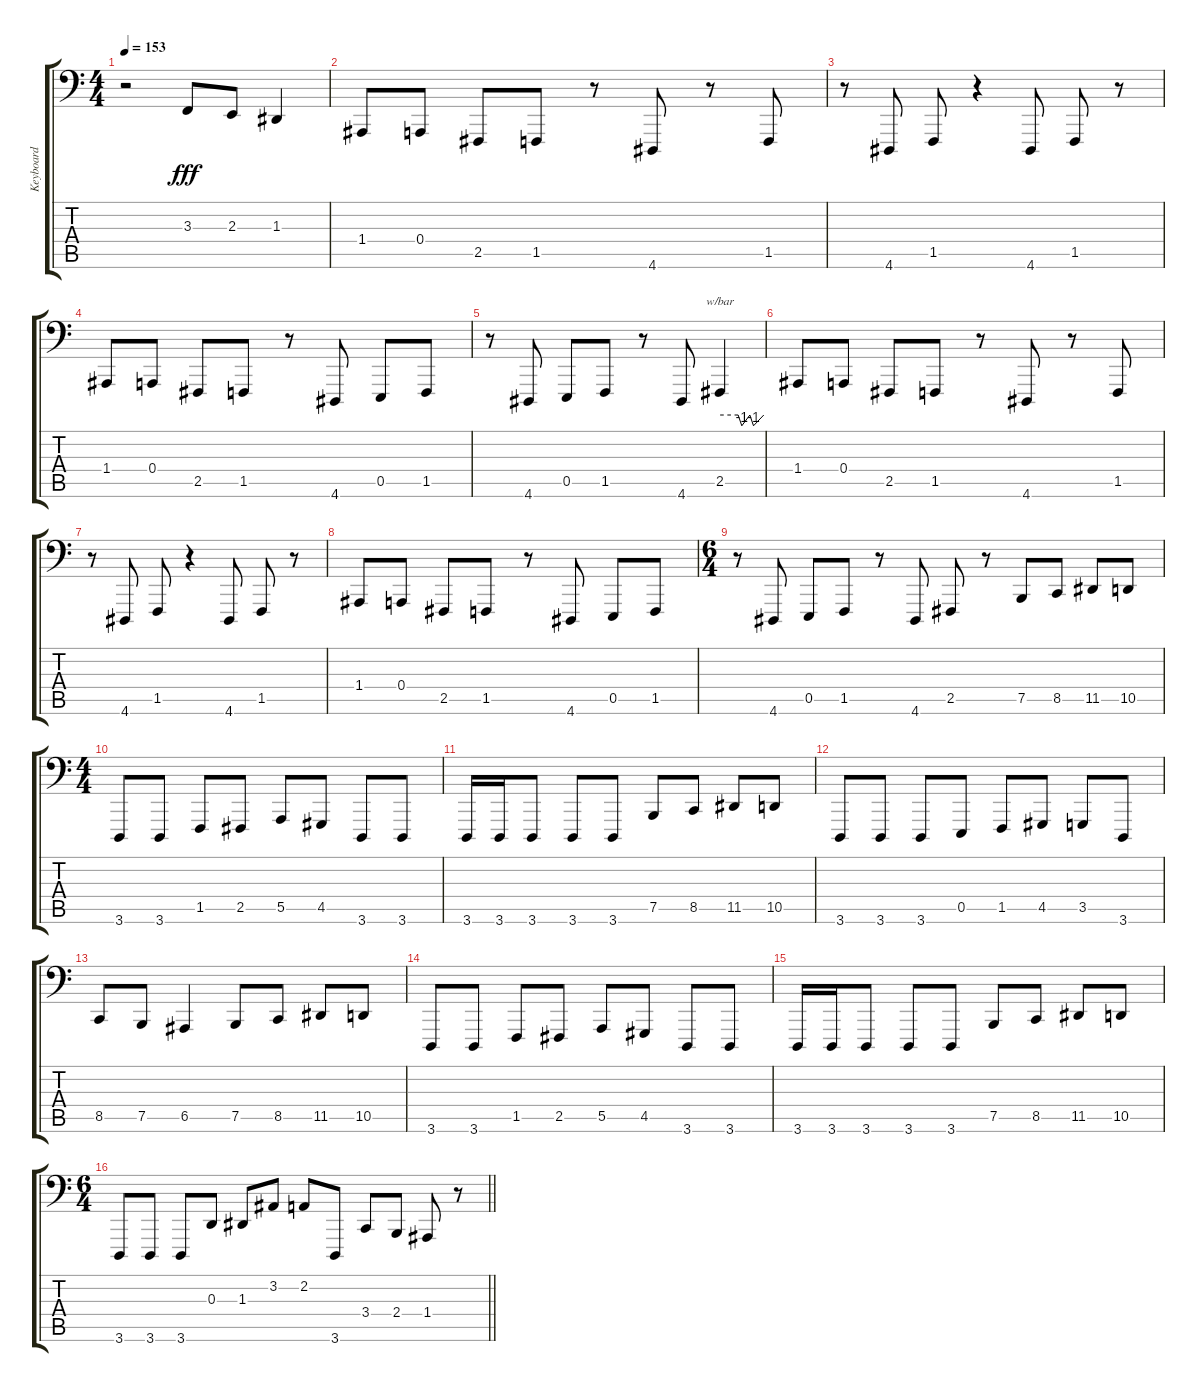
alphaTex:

\track ("Keyboard" "Keyboard") {instrument lead1square}
\staff {score tabs}
\tuning (C3 G2 D2 A1 E1 B0) {hide}
\ts (4 4)
\tempo 153
\clef f4
\ks c
r.2{dy fff} 3.3.8 2.3.8 1.3.4 |
1.4.8 0.4.8 2.5.8 1.5.8 r.8 4.6.8 r.8 1.5.8 |
r.8 4.6.8 1.5.8 r.4 4.6.8 1.5.8 r.8 |
1.4.8 0.4.8 2.5.8 1.5.8 r.8 4.6.8 0.5.8 1.5.8 |
r.8 4.6.8 0.5.8 1.5.8 r.8 4.6.8 2.5.4{tbe (custom default 0 0 25 0 30 -4 41 0 46 -4 60 0)} |
1.4.8 0.4.8 2.5.8 1.5.8 r.8 4.6.8 r.8 1.5.8 |
r.8 4.6.8 1.5.8 r.4 4.6.8 1.5.8 r.8 |
1.4.8 0.4.8 2.5.8 1.5.8 r.8 4.6.8 0.5.8 1.5.8 |
\ts (6 4)
r.8 4.6.8 0.5.8 1.5.8 r.8 4.6.8 2.5.8 r.8 7.5.8 8.5.8 11.5.8 10.5.8 |
\ts (4 4)
3.6.8 3.6.8 1.5.8 2.5.8 5.5.8 4.5.8 3.6.8 3.6.8 |
3.6.16 3.6.16 3.6.8 3.6.8 3.6.8 7.5.8 8.5.8 11.5.8 10.5.8 |
3.6.8 3.6.8 3.6.8 0.5.8 1.5.8 4.5.8 3.5.8 3.6.8 |
8.5.8 7.5.8 6.5.4 7.5.8 8.5.8 11.5.8 10.5.8 |
3.6.8 3.6.8 1.5.8 2.5.8 5.5.8 4.5.8 3.6.8 3.6.8 |
3.6.16 3.6.16 3.6.8 3.6.8 3.6.8 7.5.8 8.5.8 11.5.8 10.5.8 |
\ts (6 4)
\barLineRight lightlight
3.6.8 3.6.8 3.6.8 0.3.8 1.3.8 3.2.8 2.2.8 3.6.8 3.4.8 2.4.8 1.4.8 r.8
